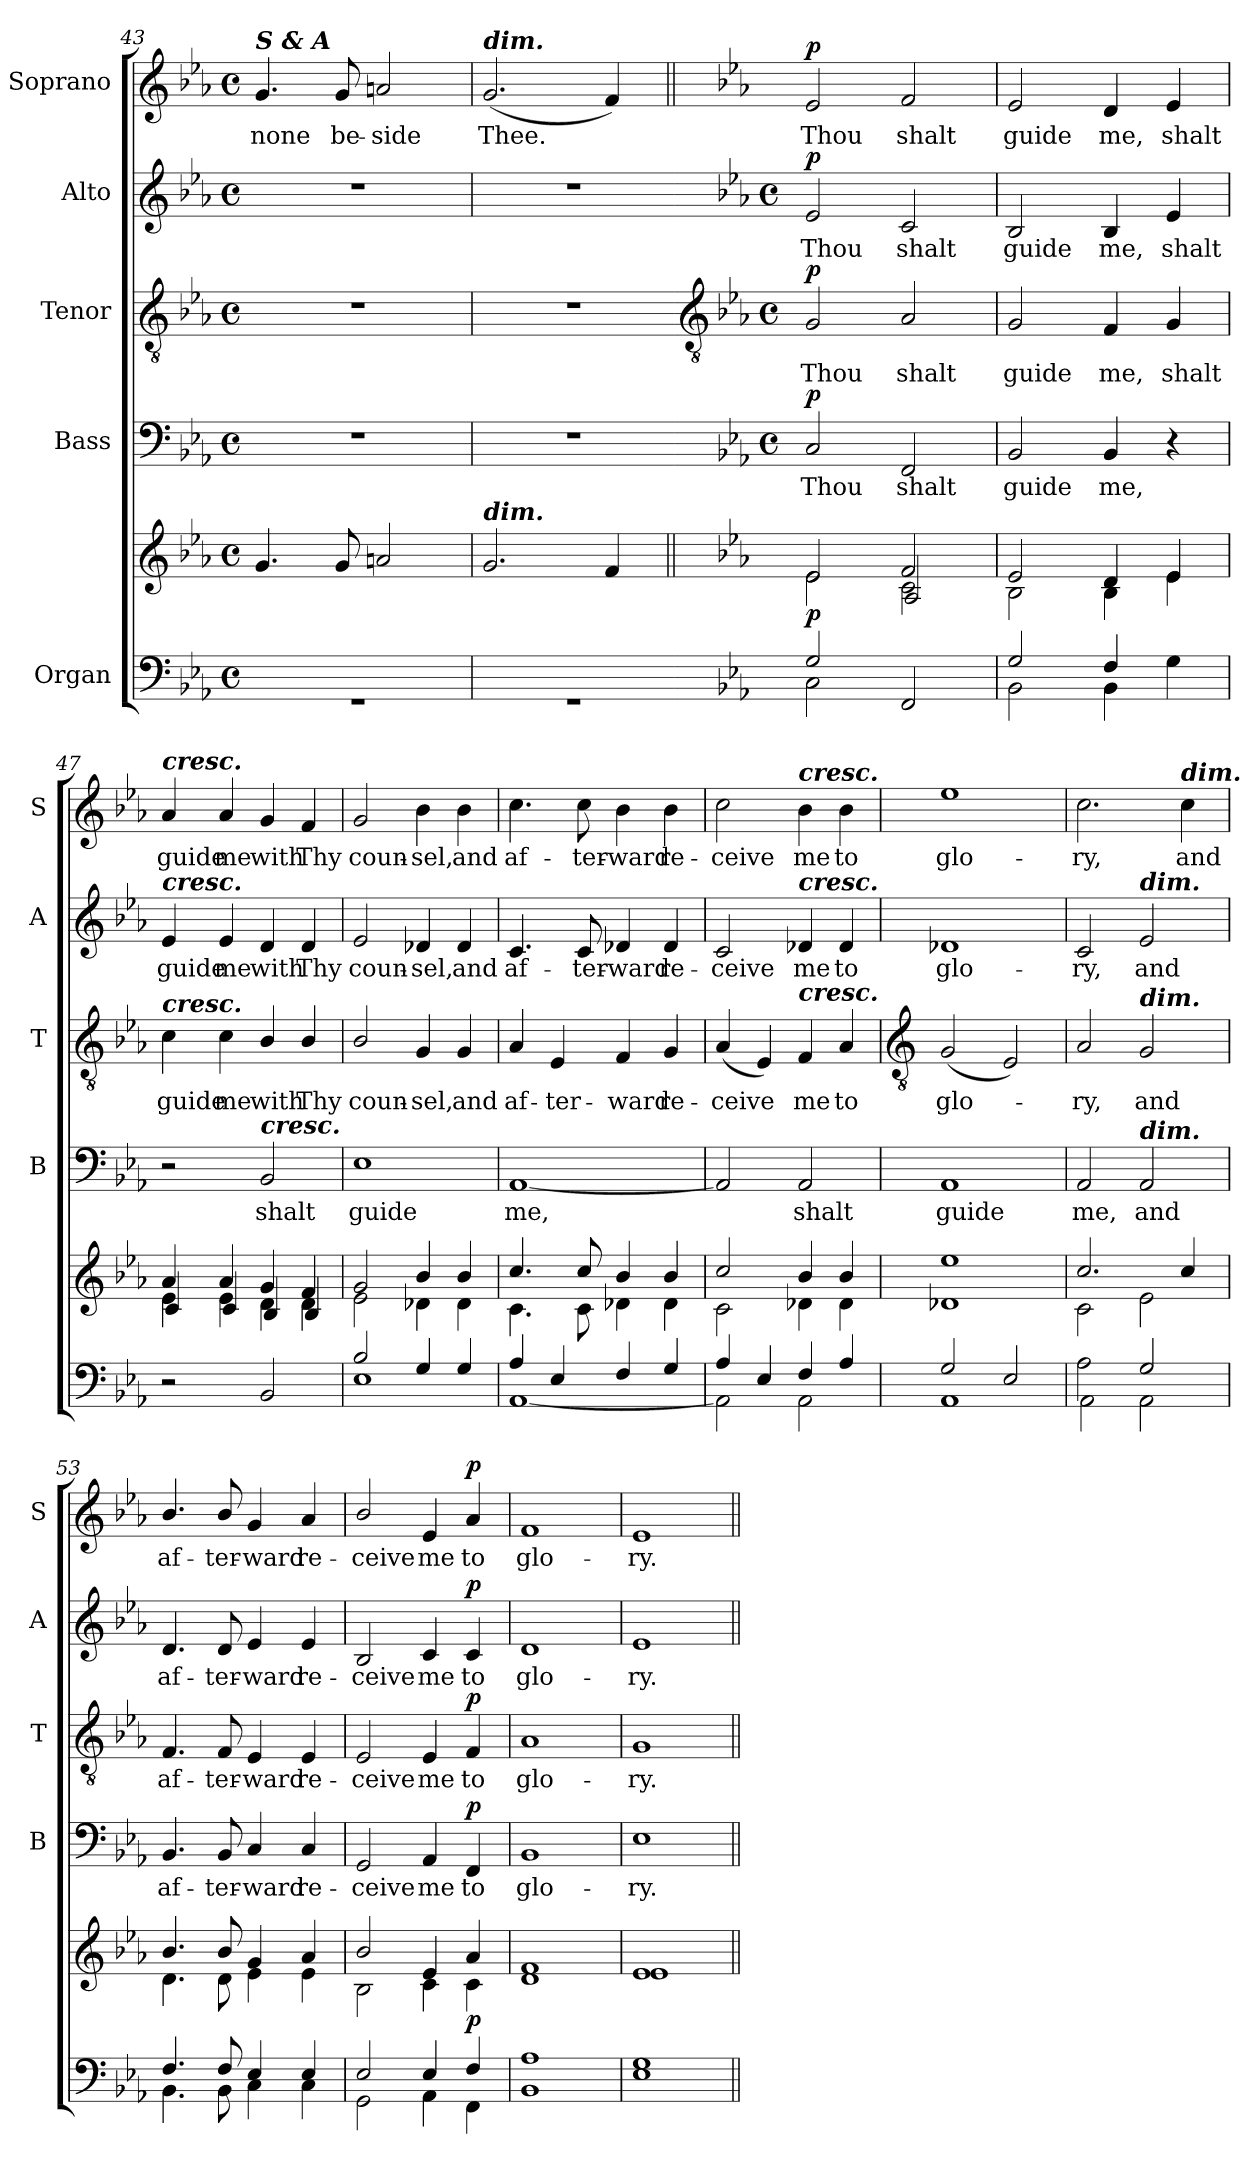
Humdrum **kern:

**kern	**kern	**dynam	**kern	**text	**dynam	**kern	**text	**dynam	**kern	**text	**dynam	**kern	**text	**dynam
*part5	*part5	*part5	*part4	*part4	*part4	*part3	*part3	*part3	*part2	*part2	*part2	*part1	*part1	*part1
*staff6	*staff5	*staff5/6	*staff4	*staff4	*staff4	*staff3	*staff3	*staff3	*staff2	*staff2	*staff2	*staff1	*staff1	*staff1
*I"Organ	*	*	*I"Bass	*	*	*I"Tenor	*	*	*I"Alto	*	*	*I"Soprano	*	*
*	*	*	*I'B	*	*	*I'T	*	*	*I'A	*	*	*I'S	*	*
*clefF4	*clefG2	*	*clefF4	*	*	*clefGv2	*	*	*clefG2	*	*	*clefG2	*	*
*k[b-e-a-]	*k[b-e-a-]	*	*k[b-e-a-]	*	*	*k[b-e-a-]	*	*	*k[b-e-a-]	*	*	*k[b-e-a-]	*	*
*E-:	*E-:	*	*E-:	*	*	*E-:	*	*	*E-:	*	*	*E-:	*	*
*M4/4	*M4/4	*	*M4/4	*	*	*M4/4	*	*	*M4/4	*	*	*M4/4	*	*
*met(c)	*met(c)	*	*met(c)	*	*	*met(c)	*	*	*met(c)	*	*	*met(c)	*	*
=43	=43	=43	=43	=43	=43	=43	=43	=43	=43	=43	=43	=43	=43	=43
*^	*^	*	*	*	*	*	*	*	*	*	*	*	*	*
!	!	!	!	!	!	!	!	!	!	!	!	!	!	!LO:TX:a:Bi:t=S & A	!	!
!	!	!	!	!	!	!	!	!	!	!	!	!	!	!	!LO:LY:b	!
1ryy	1r	4.g/	1ryy	.	1r	.	.	1r	.	.	1r	.	.	4.g	none	.
!	!	!	!	!	!	!	!	!	!	!	!	!	!	!	!LO:LY:b	!
.	.	8g/	.	.	.	.	.	.	.	.	.	.	.	8g	be-	.
!	!	!	!	!	!	!	!	!	!	!	!	!	!	!	!LO:LY:b	!
.	.	2an/	.	.	.	.	.	.	.	.	.	.	.	2an	-side	.
=44	=44	=44	=44	=44	=44	=44	=44	=44	=44	=44	=44	=44	=44	=44	=44	=44
!	!	!	!	!	!	!	!	!	!	!	!	!	!	!LO:TX:a:Bi:t=dim.	!	!
!	!	!LO:TX:a:Bi:t=dim.	!	!	!	!	!	!	!	!	!	!	!	!	!	!
!	!	!	!	!	!	!	!	!	!	!	!	!	!	!	!LO:LY:b	!
1ryy	1r	2.g/	1ryy	.	1r	.	.	1r	.	.	1r	.	.	(<2.g	Thee.	.
.	.	4f/	.	.	.	.	.	.	.	.	.	.	.	4f)	.	.
*	*	*v	*v	*	*	*	*	*	*	*	*	*	*	*	*	*
!!LO:LB:g=z
=45||	=45||	=45||	=45||	=45	=45||	=45||	=45	=45||	=45||	=45	=45||	=45||	=45||	=45||	=45||
*	*	*	*	*	*	*	*clefGv2	*	*	*	*	*	*	*	*
*	*	*	*	*k[b-e-a-]	*	*	*k[b-e-a-]	*	*	*k[b-e-a-]	*	*	*	*	*
*	*	*	*	*E-:	*	*	*E-:	*	*	*E-:	*	*	*	*	*
*	*	*	*	*M4/4	*	*	*M4/4	*	*	*M4/4	*	*	*	*	*
*	*	*	*	*met(c)	*	*	*met(c)	*	*	*met(c)	*	*	*	*	*
*	*	*^	*	*	*	*	*	*	*	*	*	*	*	*	*
*	*	*	*^	*	*	*	*	*	*	*	*	*	*	*	*	*
!	!	!	!	!	!LO:DY:b	!	!LO:LY:b	!LO:DY:b	!	!LO:LY:b	!LO:DY:b	!	!LO:LY:b	!LO:DY:b	!	!LO:LY:b	!LO:DY:b
2G	2C\	2e-/	2e-\	2ryy	p	2C	Thou	p	2G	Thou	p	2e-	Thou	p	2e-	Thou	p
!	!	!	!	!	!	!	!LO:LY:b	!	!	!LO:LY:b	!	!	!LO:LY:b	!	!	!LO:LY:b	!
2ryy	2FF	2f/	2c\	2A-	.	2FF	shalt	.	2A-	shalt	.	2c	shalt	.	2f	shalt	.
=46	=46	=46	=46	=46	=46	=46	=46	=46	=46	=46	=46	=46	=46	=46	=46	=46	=46
!	!	!	!	!	!	!	!LO:LY:b	!	!	!LO:LY:b	!	!	!LO:LY:b	!	!	!LO:LY:b	!
*	*	*	*v	*v	*	*	*	*	*	*	*	*	*	*	*	*	*
2G	2BB-\	2e-/	2B-\	.	2BB-	guide	.	2G	guide	.	2B-	guide	.	2e-	guide	.
!	!	!	!	!	!	!LO:LY:b	!	!	!LO:LY:b	!	!	!LO:LY:b	!	!	!LO:LY:b	!
4F	4BB-\	4d/	4B-\	.	4BB-	me,	.	4F	me,	.	4B-	me,	.	4d	me,	.
!	!	!	!	!	!	!	!	!	!LO:LY:b	!	!	!LO:LY:b	!	!	!LO:LY:b	!
4G	4ryy	4e-/	4e-\	.	4r	.	.	4G	shalt	.	4e-	shalt	.	4e-	shalt	.
=47	=47	=47	=47	=47	=47	=47	=47	=47	=47	=47	=47	=47	=47	=47	=47	=47
*	*	*	*^	*	*	*	*	*	*	*	*	*	*	*	*	*
!	!	!	!	!	!	!	!	!	!	!	!	!	!	!	!LO:TX:a:Bi:t=cresc.	!	!
!	!	!	!	!	!	!	!	!	!	!	!	!LO:TX:a:Bi:t=cresc.	!	!	!	!	!
!	!	!	!	!	!	!	!	!	!LO:TX:a:Bi:t=cresc.	!	!	!	!	!	!	!	!
!LO:TX:a:Bi:t=cresc.	!	!	!	!	!	!	!	!	!	!	!	!	!	!	!	!	!
!	!	!	!	!	!	!	!	!	!	!LO:LY:b	!	!	!LO:LY:b	!	!	!LO:LY:b	!
*v	*v	*	*	*	*	*	*	*	*	*	*	*	*	*	*	*	*
2r	4a-/	4e-\	4c	.	2r	.	.	4c	guide	.	4e-	guide	.	4a-	guide	.
!	!	!	!	!	!	!	!	!	!LO:LY:b	!	!	!LO:LY:b	!	!	!LO:LY:b	!
.	4a-/	4e-\	4c	.	.	.	.	4c	me	.	4e-	me	.	4a-	me	.
!	!	!	!	!	!LO:TX:a:Bi:t=cresc.	!	!	!	!	!	!	!	!	!	!	!
!	!	!	!	!	!	!LO:LY:b	!	!	!LO:LY:b	!	!	!LO:LY:b	!	!	!LO:LY:b	!
2BB-	4g/	4d\	4B-	.	2BB-	shalt	.	4B-/	with	.	4d	with	.	4g	with	.
!	!	!	!	!	!	!	!	!	!LO:LY:b	!	!	!LO:LY:b	!	!	!LO:LY:b	!
.	4f/	4d\	4B-	.	.	.	.	4B-/	Thy	.	4d	Thy	.	4f	Thy	.
=48	=48	=48	=48	=48	=48	=48	=48	=48	=48	=48	=48	=48	=48	=48	=48	=48
*^	*	*	*	*	*	*	*	*	*	*	*	*	*	*	*	*
!	!	!	!	!	!	!	!LO:LY:b	!	!	!LO:LY:b	!	!	!LO:LY:b	!	!	!LO:LY:b	!
*	*	*	*v	*v	*	*	*	*	*	*	*	*	*	*	*	*	*
2B-/	1E-	2g/	2e-\	.	1E-	guide	.	2B-/	coun-	.	2e-	coun-	.	2g	coun-	.
!	!	!	!	!	!	!	!	!	!LO:LY:b	!	!	!LO:LY:b	!	!	!LO:LY:b	!
4G/	.	4b-/	4d-X\	.	.	.	.	4G	-sel,	.	4d-X	-sel,	.	4b-	-sel,	.
!	!	!	!	!	!	!	!	!	!LO:LY:b	!	!	!LO:LY:b	!	!	!LO:LY:b	!
4G/	.	4b-/	4d-\	.	.	.	.	4G	and	.	4d-	and	.	4b-	and	.
=49	=49	=49	=49	=49	=49	=49	=49	=49	=49	=49	=49	=49	=49	=49	=49	=49
!	!	!	!	!	!	!LO:LY:b	!	!	!LO:LY:b	!	!	!LO:LY:b	!	!	!LO:LY:b	!
4A-/	[1AA-	4.cc/	4.c\	.	[1AA-	me,	.	4A-	af-	.	4.c	af-	.	4.cc	af-	.
!	!	!	!	!	!	!	!	!	!LO:LY:b	!	!	!	!	!	!	!
4E-/	.	.	.	.	.	.	.	4E-	-ter-	.	.	.	.	.	.	.
!	!	!	!	!	!	!	!	!	!	!	!	!LO:LY:b	!	!	!LO:LY:b	!
.	.	8cc/	8c	.	.	.	.	.	.	.	8c	-ter-	.	8cc	-ter-	.
!	!	!	!	!	!	!	!	!	!LO:LY:b	!	!	!LO:LY:b	!	!	!LO:LY:b	!
4F/	.	4b-/	4d-X\	.	.	.	.	4F	-ward	.	4d-X	-ward	.	4b-	-ward	.
!	!	!	!	!	!	!	!	!	!LO:LY:b	!	!	!LO:LY:b	!	!	!LO:LY:b	!
4G/	.	4b-/	4d-\	.	.	.	.	4G	re-	.	4d-	re-	.	4b-	re-	.
=50	=50	=50	=50	=50	=50	=50	=50	=50	=50	=50	=50	=50	=50	=50	=50	=50
!	!	!	!	!	!	!	!	!	!LO:LY:b	!	!	!LO:LY:b	!	!	!LO:LY:b	!
4A-/	2AA-\]	2cc/	2c\	.	2AA-]	.	.	(<4A-	-ceive	.	2c	-ceive	.	2cc	-ceive	.
4E-/	.	.	.	.	.	.	.	4E-)	.	.	.	.	.	.	.	.
!	!	!	!	!	!	!	!	!	!	!	!	!	!	!LO:TX:a:Bi:t=cresc.	!	!
!	!	!	!	!	!	!	!	!	!	!	!LO:TX:a:Bi:t=cresc.	!	!	!	!	!
!	!	!	!	!	!	!	!	!LO:TX:a:Bi:t=cresc.	!	!	!	!	!	!	!	!
!	!	!	!	!	!	!LO:LY:b	!	!	!LO:LY:b	!	!	!LO:LY:b	!	!	!LO:LY:b	!
4F/	2AA-\	4b-/	4d-X\	.	2AA-	shalt	.	4F	me	.	4d-X	me	.	4b-	me	.
!	!	!	!	!	!	!	!	!	!LO:LY:b	!	!	!LO:LY:b	!	!	!LO:LY:b	!
4A-/	.	4b-/	4d-\	.	.	.	.	4A-	to	.	4d-	to	.	4b-	to	.
!!LO:LB:g=z
=51	=51	=51	=51	=51	=51	=51	=51	=51	=51	=51	=51	=51	=51	=51	=51	=51
*	*	*	*	*	*	*	*	*clefGv2	*	*	*	*	*	*	*	*
!	!	!	!	!	!	!LO:LY:b	!	!	!LO:LY:b	!	!	!LO:LY:b	!	!	!LO:LY:b	!
2G/	1AA-	1ee-/	1d-X\	.	1AA-	guide	.	(<2G	glo-	.	1d-X	glo-	.	1ee-	glo-	.
2E-/	.	.	.	.	.	.	.	2E-)	.	.	.	.	.	.	.	.
=52	=52	=52	=52	=52	=52	=52	=52	=52	=52	=52	=52	=52	=52	=52	=52	=52
!	!	!	!	!	!	!LO:LY:b	!	!	!LO:LY:b	!	!	!LO:LY:b	!	!	!LO:LY:b	!
2A-\	2AA-\	2.cc/	2c\	.	2AA-	me,	.	2A-	ry,	.	2c	-ry,	.	2.cc	-ry,	.
!	!	!	!	!	!	!	!	!	!	!	!LO:TX:a:Bi:t=dim.	!	!	!	!	!
!	!	!	!	!	!	!	!	!LO:TX:a:Bi:t=dim.	!	!	!	!	!	!	!	!
!	!	!	!	!	!LO:TX:a:Bi:t=dim.	!	!	!	!	!	!	!	!	!	!	!
!	!	!	!	!	!	!LO:LY:b	!	!	!LO:LY:b	!	!	!LO:LY:b	!	!	!	!
2G	2AA-\	.	2e-\	.	2AA-	and	.	2G	and	.	2e-	and	.	.	.	.
!	!	!	!	!	!	!	!	!	!	!	!	!	!	!LO:TX:a:Bi:t=dim.	!	!
!	!	!	!	!	!	!	!	!	!	!	!	!	!	!	!LO:LY:b	!
.	.	4cc/	.	.	.	.	.	.	.	.	.	.	.	4cc	and	.
=53	=53	=53	=53	=53	=53	=53	=53	=53	=53	=53	=53	=53	=53	=53	=53	=53
!	!	!	!	!	!	!LO:LY:b	!	!	!LO:LY:b	!	!	!LO:LY:b	!	!	!LO:LY:b	!
4.F	4.BB-\	4.b-/	4.d\	.	4.BB-	af-	.	4.F	af-	.	4.d	af-	.	4.b-/	af-	.
!	!	!	!	!	!	!LO:LY:b	!	!	!LO:LY:b	!	!	!LO:LY:b	!	!	!LO:LY:b	!
8F	8BB-\	8b-/	8d	.	8BB-	-ter-	.	8F	-ter-	.	8d	-ter-	.	8b-/	-ter-	.
!	!	!	!	!	!	!LO:LY:b	!	!	!LO:LY:b	!	!	!LO:LY:b	!	!	!LO:LY:b	!
4E-	4C\	4g/	4e-\	.	4C	-ward	.	4E-	-ward	.	4e-	-ward	.	4g	-ward	.
!	!	!	!	!	!	!LO:LY:b	!	!	!LO:LY:b	!	!	!LO:LY:b	!	!	!LO:LY:b	!
4E-	4C\	4a-/	4e-\	.	4C	re-	.	4E-	re-	.	4e-	re-	.	4a-	re-	.
=54	=54	=54	=54	=54	=54	=54	=54	=54	=54	=54	=54	=54	=54	=54	=54	=54
!	!	!	!	!	!	!LO:LY:b	!	!	!LO:LY:b	!	!	!LO:LY:b	!	!	!LO:LY:b	!
2E-/	2GG	2b-/	2B-\	.	2GG	-ceive	.	2E-	-ceive	.	2B-	-ceive	.	2b-/	-ceive	.
!	!	!	!	!	!	!LO:LY:b	!	!	!LO:LY:b	!	!	!LO:LY:b	!	!	!LO:LY:b	!
4E-/	4AA-	4e-/	4c\	.	4AA-	me	.	4E-	me	.	4c	me	.	4e-	me	.
!	!	!	!	!LO:DY:b	!	!LO:LY:b	!LO:DY:b	!	!LO:LY:b	!LO:DY:b	!	!LO:LY:b	!LO:DY:b	!	!LO:LY:b	!LO:DY:b
4F	4FF\	4a-/	4c\	p	4FF	to	p	4F	to	p	4c	to	p	4a-	to	p
=55	=55	=55	=55	=55	=55	=55	=55	=55	=55	=55	=55	=55	=55	=55	=55	=55
!	!	!	!	!	!	!LO:LY:b	!	!	!LO:LY:b	!	!	!LO:LY:b	!	!	!LO:LY:b	!
1A-	1BB-	1f/	1d\	.	1BB-	glo-	.	1A-	glo-	.	1d	glo-	.	1f	glo-	.
=56	=56	=56	=56	=56	=56	=56	=56	=56	=56	=56	=56	=56	=56	=56	=56	=56
!	!	!	!	!	!	!LO:LY:b	!	!	!LO:LY:b	!	!	!LO:LY:b	!	!	!LO:LY:b	!
1G	1E-	1e-/	1e-\	.	1E-	-ry.	.	1G	-ry.	.	1e-	-ry.	.	1e-	-ry.	.
*v	*v	*	*	*	*	*	*	*	*	*	*	*	*	*	*	*
*	*v	*v	*	*	*	*	*	*	*	*	*	*	*	*	*
=||	=||	=||	=||	=||	=||	=||	=||	=||	=||	=||	=||	=||	=||	=||
*-	*-	*-	*-	*-	*-	*-	*-	*-	*-	*-	*-	*-	*-	*-
